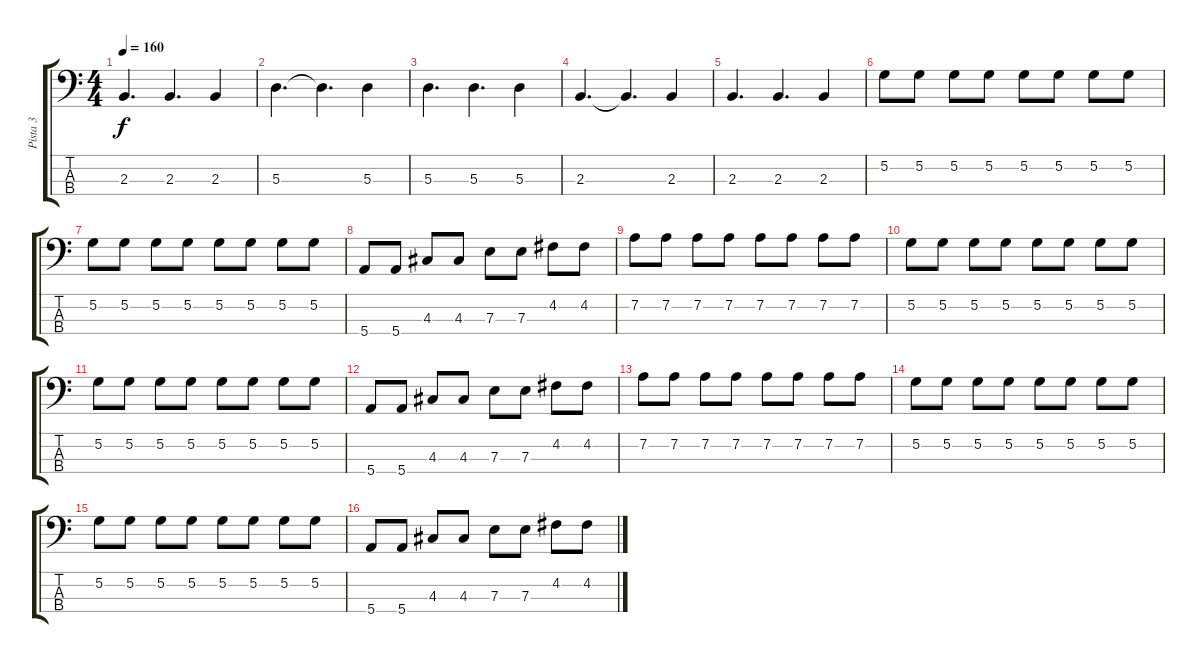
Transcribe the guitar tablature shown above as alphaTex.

\track ("Pista 3" "Pista 3") {instrument electricbassfinger}
\staff {score tabs}
\tuning (G2 D2 A1 E1) {hide}
\ts (4 4)
\tempo 160
\clef f4
\ks c
2.3.4{d dy f} 2.3.4{d} 2.3.4 |
5.3.4{d} 5.3{t}.4{d} 5.3.4 |
5.3.4{d} 5.3.4{d} 5.3.4 |
2.3.4{d} 2.3{t}.4{d} 2.3.4 |
2.3.4{d} 2.3.4{d} 2.3.4 |
5.2.8 5.2.8 5.2.8 5.2.8 5.2.8 5.2.8 5.2.8 5.2.8 |
5.2.8 5.2.8 5.2.8 5.2.8 5.2.8 5.2.8 5.2.8 5.2.8 |
5.4.8 5.4.8 4.3.8 4.3.8 7.3.8 7.3.8 4.2.8 4.2.8 |
7.2.8 7.2.8 7.2.8 7.2.8 7.2.8 7.2.8 7.2.8 7.2.8 |
5.2.8 5.2.8 5.2.8 5.2.8 5.2.8 5.2.8 5.2.8 5.2.8 |
5.2.8 5.2.8 5.2.8 5.2.8 5.2.8 5.2.8 5.2.8 5.2.8 |
5.4.8 5.4.8 4.3.8 4.3.8 7.3.8 7.3.8 4.2.8 4.2.8 |
7.2.8 7.2.8 7.2.8 7.2.8 7.2.8 7.2.8 7.2.8 7.2.8 |
5.2.8 5.2.8 5.2.8 5.2.8 5.2.8 5.2.8 5.2.8 5.2.8 |
5.2.8 5.2.8 5.2.8 5.2.8 5.2.8 5.2.8 5.2.8 5.2.8 |
5.4.8 5.4.8 4.3.8 4.3.8 7.3.8 7.3.8 4.2.8 4.2.8
